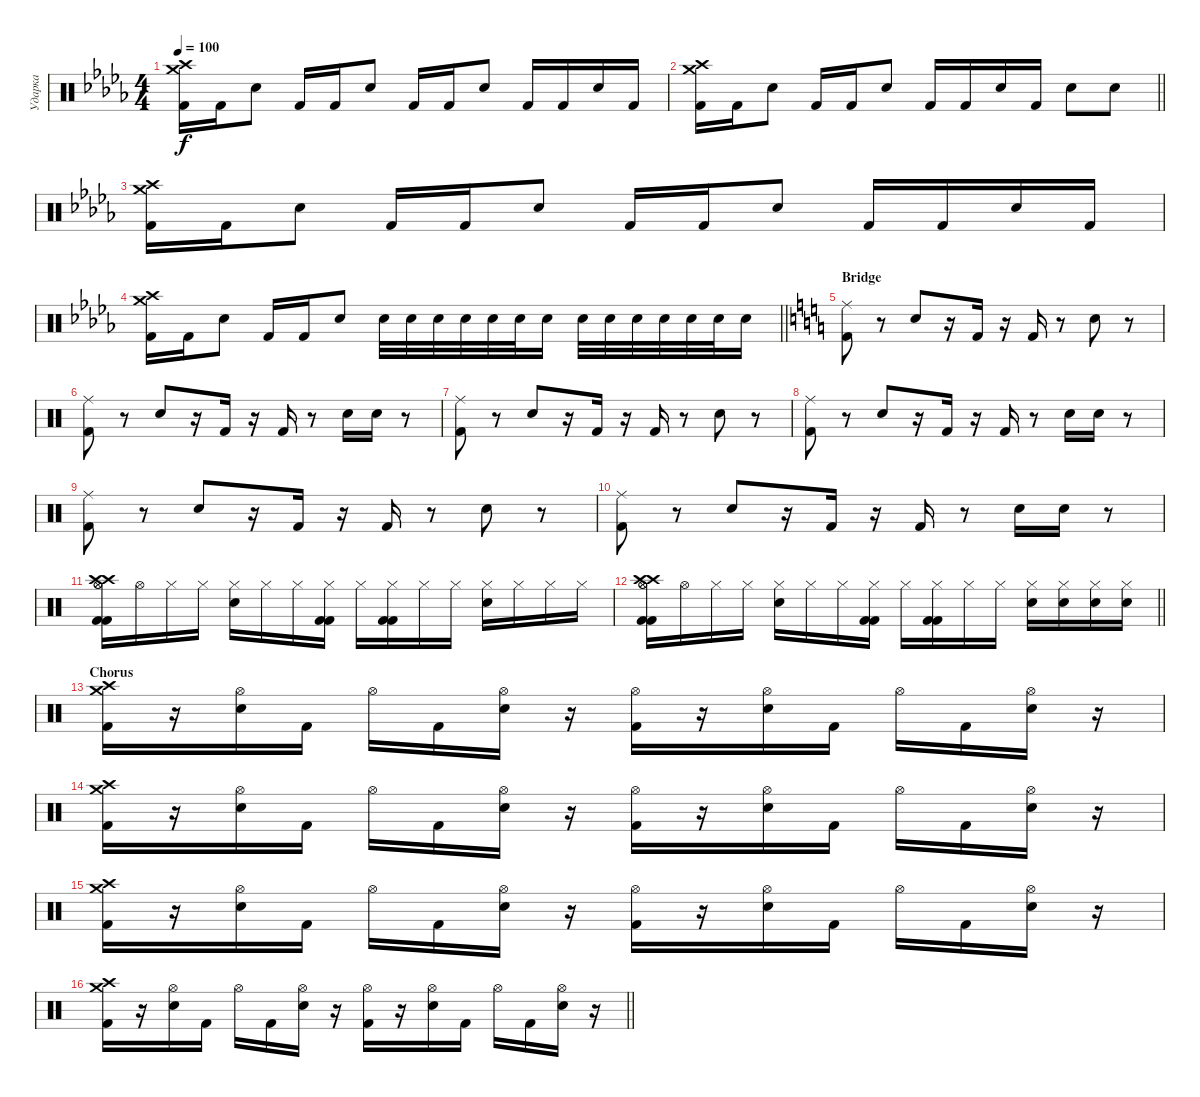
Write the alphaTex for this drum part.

\track ("Ударка" "Ударка") {instrument percussion}
\staff {score}
\articulation defaults
\ts (4 4)
\tempo 100
\clef neutral
\ks db
("Crash high (hit)" "Crash medium (hit)" "Kick (hit) 2").16{dy f} "Kick (hit) 2".16 "Snare (hit) 2".8 "Kick (hit) 2".16 "Kick (hit) 2".16 "Snare (hit) 2".8 "Kick (hit) 2".16 "Kick (hit) 2".16 "Snare (hit) 2".8 "Kick (hit) 2".16 "Kick (hit) 2".16 "Snare (hit) 2".16 "Kick (hit) 2".16 |
\barLineRight lightlight
("Crash high (hit)" "Crash medium (hit)" "Kick (hit) 2").16 "Kick (hit) 2".16 "Snare (hit) 2".8 "Kick (hit) 2".16 "Kick (hit) 2".16 "Snare (hit) 2".8 "Kick (hit) 2".16 "Kick (hit) 2".16 "Snare (hit) 2".16 "Kick (hit) 2".16 "Snare (hit) 2".8 "Snare (hit) 2".8 |
("Crash high (hit)" "Crash medium (hit)" "Kick (hit) 2").16 "Kick (hit) 2".16 "Snare (hit) 2".8 "Kick (hit) 2".16 "Kick (hit) 2".16 "Snare (hit) 2".8 "Kick (hit) 2".16 "Kick (hit) 2".16 "Snare (hit) 2".8 "Kick (hit) 2".16 "Kick (hit) 2".16 "Snare (hit) 2".16 "Kick (hit) 2".16 |
\barLineRight lightlight
("Crash high (hit)" "Crash medium (hit)" "Kick (hit) 2").16 "Kick (hit) 2".16 "Snare (hit) 2".8 "Kick (hit) 2".16 "Kick (hit) 2".16 "Snare (hit) 2".8 "Snare (hit) 2".32 "Snare (hit) 2".32 "Snare (hit) 2".32 "Snare (hit) 2".32 "Snare (hit) 2".32 "Snare (hit) 2".32 "Snare (hit) 2".16 "Snare (hit) 2".32 "Snare (hit) 2".32 "Snare (hit) 2".32 "Snare (hit) 2".32 "Snare (hit) 2".32 "Snare (hit) 2".32 "Snare (hit) 2".16 |
\section ("" "Bridge")
\ks c
("Ride (middle)" "Kick (hit) 2").8 r.8 "Electric Snare (hit)".8 r.16 "Kick (hit) 2".16 r.16 "Kick (hit) 2".16 r.8 "Electric Snare (hit)".8 r.8 |
("Ride (middle)" "Kick (hit) 2").8 r.8 "Electric Snare (hit)".8 r.16 "Kick (hit) 2".16 r.16 "Kick (hit) 2".16 r.8 "Electric Snare (hit)".16 "Electric Snare (hit)".16 r.8 |
("Ride (middle)" "Kick (hit) 2").8 r.8 "Electric Snare (hit)".8 r.16 "Kick (hit) 2".16 r.16 "Kick (hit) 2".16 r.8 "Electric Snare (hit)".8 r.8 |
("Ride (middle)" "Kick (hit) 2").8 r.8 "Electric Snare (hit)".8 r.16 "Kick (hit) 2".16 r.16 "Kick (hit) 2".16 r.8 "Electric Snare (hit)".16 "Electric Snare (hit)".16 r.8 |
("Ride (middle)" "Kick (hit) 2").8 r.8 "Electric Snare (hit)".8 r.16 "Kick (hit) 2".16 r.16 "Kick (hit) 2".16 r.8 "Electric Snare (hit)".8 r.8 |
("Ride (middle)" "Kick (hit) 2").8 r.8 "Electric Snare (hit)".8 r.16 "Kick (hit) 2".16 r.16 "Kick (hit) 2".16 r.8 "Electric Snare (hit)".16 "Electric Snare (hit)".16 r.8 |
("Hi-Hat (open)" "Hi-Hat (open)" "Crash high (hit)" "Crash high (hit)" "Kick (hit) 2" "Kick (hit) 2").16 "Hi-Hat (open)".16 "Hi-Hat (closed)".16 "Hi-Hat (closed)".16 ("Hi-Hat (closed)" "Electric Snare (hit)").16 "Hi-Hat (closed)".16 "Hi-Hat (closed)".16 ("Hi-Hat (closed)" "Kick (hit) 2" "Kick (hit) 2").16 "Hi-Hat (closed)".16 ("Hi-Hat (closed)" "Kick (hit) 2" "Kick (hit) 2").16 "Hi-Hat (closed)".16 "Hi-Hat (closed)".16 ("Hi-Hat (closed)" "Electric Snare (hit)").16 "Hi-Hat (closed)".16 "Hi-Hat (closed)".16 "Hi-Hat (closed)".16 |
\barLineRight lightlight
("Hi-Hat (open)" "Hi-Hat (open)" "Crash high (hit)" "Crash high (hit)" "Kick (hit) 2" "Kick (hit) 2").16 "Hi-Hat (open)".16 "Hi-Hat (closed)".16 "Hi-Hat (closed)".16 ("Hi-Hat (closed)" "Electric Snare (hit)").16 "Hi-Hat (closed)".16 "Hi-Hat (closed)".16 ("Hi-Hat (closed)" "Kick (hit) 2" "Kick (hit) 2").16 "Hi-Hat (closed)".16 ("Hi-Hat (closed)" "Kick (hit) 2" "Kick (hit) 2").16 "Hi-Hat (closed)".16 "Hi-Hat (closed)".16 ("Hi-Hat (closed)" "Electric Snare (hit)").16 ("Hi-Hat (closed)" "Electric Snare (hit)").16 ("Hi-Hat (closed)" "Electric Snare (hit)").16 ("Hi-Hat (closed)" "Electric Snare (hit)").16 |
\section ("" "Chorus")
("Crash high (hit)" "Crash medium (hit)" "Kick (hit) 2").16 r.16 ("Hi-Hat (open)" "Electric Snare (hit)").16 "Kick (hit) 2".16 "Hi-Hat (open)".16 "Kick (hit) 2".16 ("Hi-Hat (open)" "Electric Snare (hit)").16 r.16 ("Hi-Hat (open)" "Kick (hit) 2").16 r.16 ("Hi-Hat (open)" "Electric Snare (hit)").16 "Kick (hit) 2".16 "Hi-Hat (open)".16 "Kick (hit) 2".16 ("Hi-Hat (open)" "Electric Snare (hit)").16 r.16 |
("Crash high (hit)" "Crash medium (hit)" "Kick (hit) 2").16 r.16 ("Hi-Hat (open)" "Electric Snare (hit)").16 "Kick (hit) 2".16 "Hi-Hat (open)".16 "Kick (hit) 2".16 ("Hi-Hat (open)" "Electric Snare (hit)").16 r.16 ("Hi-Hat (open)" "Kick (hit) 2").16 r.16 ("Hi-Hat (open)" "Electric Snare (hit)").16 "Kick (hit) 2".16 "Hi-Hat (open)".16 "Kick (hit) 2".16 ("Hi-Hat (open)" "Electric Snare (hit)").16 r.16 |
("Crash high (hit)" "Crash medium (hit)" "Kick (hit) 2").16 r.16 ("Hi-Hat (open)" "Electric Snare (hit)").16 "Kick (hit) 2".16 "Hi-Hat (open)".16 "Kick (hit) 2".16 ("Hi-Hat (open)" "Electric Snare (hit)").16 r.16 ("Hi-Hat (open)" "Kick (hit) 2").16 r.16 ("Hi-Hat (open)" "Electric Snare (hit)").16 "Kick (hit) 2".16 "Hi-Hat (open)".16 "Kick (hit) 2".16 ("Hi-Hat (open)" "Electric Snare (hit)").16 r.16 |
\barLineRight lightlight
("Crash high (hit)" "Crash medium (hit)" "Kick (hit) 2").16 r.16 ("Hi-Hat (open)" "Electric Snare (hit)").16 "Kick (hit) 2".16 "Hi-Hat (open)".16 "Kick (hit) 2".16 ("Hi-Hat (open)" "Electric Snare (hit)").16 r.16 ("Hi-Hat (open)" "Kick (hit) 2").16 r.16 ("Hi-Hat (open)" "Electric Snare (hit)").16 "Kick (hit) 2".16 "Hi-Hat (open)".16 "Kick (hit) 2".16 ("Hi-Hat (open)" "Electric Snare (hit)").16 r.16
